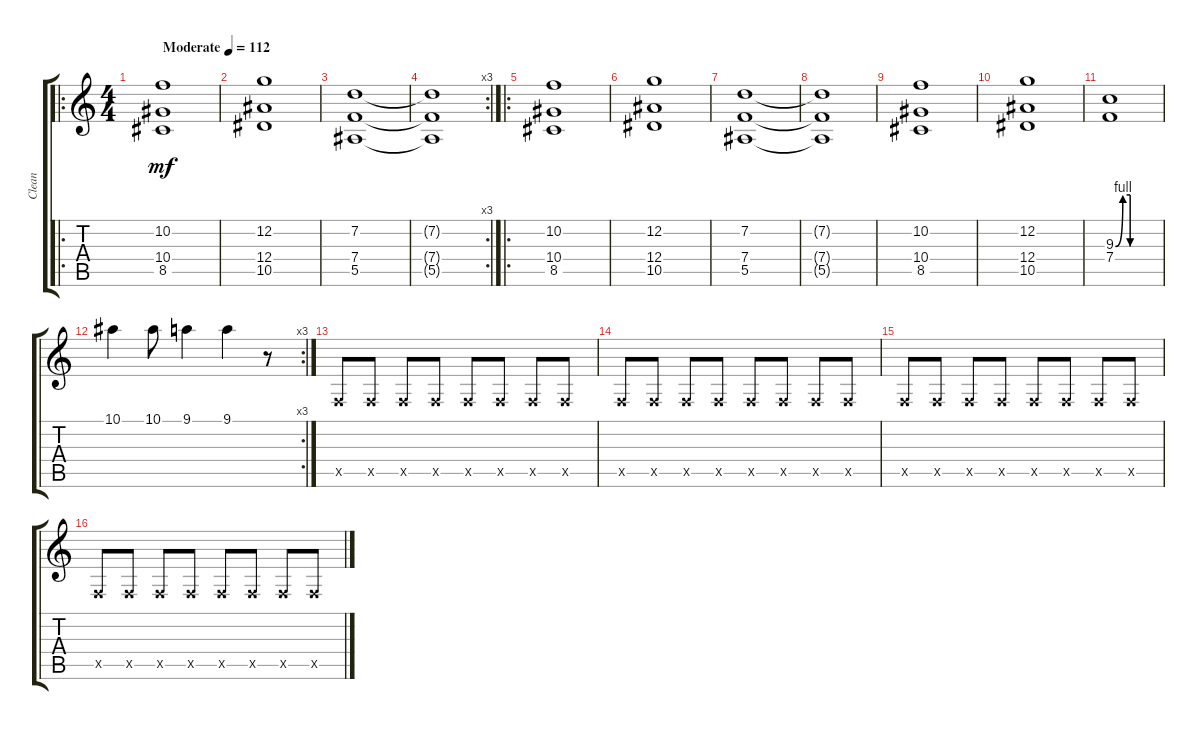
\track ("Clean" "Clean") {instrument electricguitarclean}
\staff {score tabs}
\tuning (C4 G3 Eb3 Bb2 F2 Bb2) {hide}
\ro
\ts (4 4)
\tempo (112 "Moderate")
\clef g2
\ks c
(10.2 10.4 8.5).1{dy mf instrument electricguitarclean} |
(12.2 12.4 10.5).1 |
(7.2 7.4 5.5).1 |
\rc 3
(7.2{t} 7.4{t} 5.5{t}).1 |
\ro
(10.2 10.4 8.5).1 |
(12.2 12.4 10.5).1 |
(7.2 7.4 5.5).1 |
(7.2{t} 7.4{t} 5.5{t}).1 |
(10.2 10.4 8.5).1 |
(12.2 12.4 10.5).1 |
(9.3{be (custom 0 0 10 4 20 4 20 0 60 0)} 7.4).1 |
\rc 3
10.1.4 10.1.8 9.1.4 9.1.4 r.8 |
0.5{x}.8 0.5{x}.8 0.5{x}.8 0.5{x}.8 0.5{x}.8 0.5{x}.8 0.5{x}.8 0.5{x}.8 |
0.5{x}.8 0.5{x}.8 0.5{x}.8 0.5{x}.8 0.5{x}.8 0.5{x}.8 0.5{x}.8 0.5{x}.8 |
0.5{x}.8 0.5{x}.8 0.5{x}.8 0.5{x}.8 0.5{x}.8 0.5{x}.8 0.5{x}.8 0.5{x}.8 |
0.5{x}.8 0.5{x}.8 0.5{x}.8 0.5{x}.8 0.5{x}.8 0.5{x}.8 0.5{x}.8 0.5{x}.8
